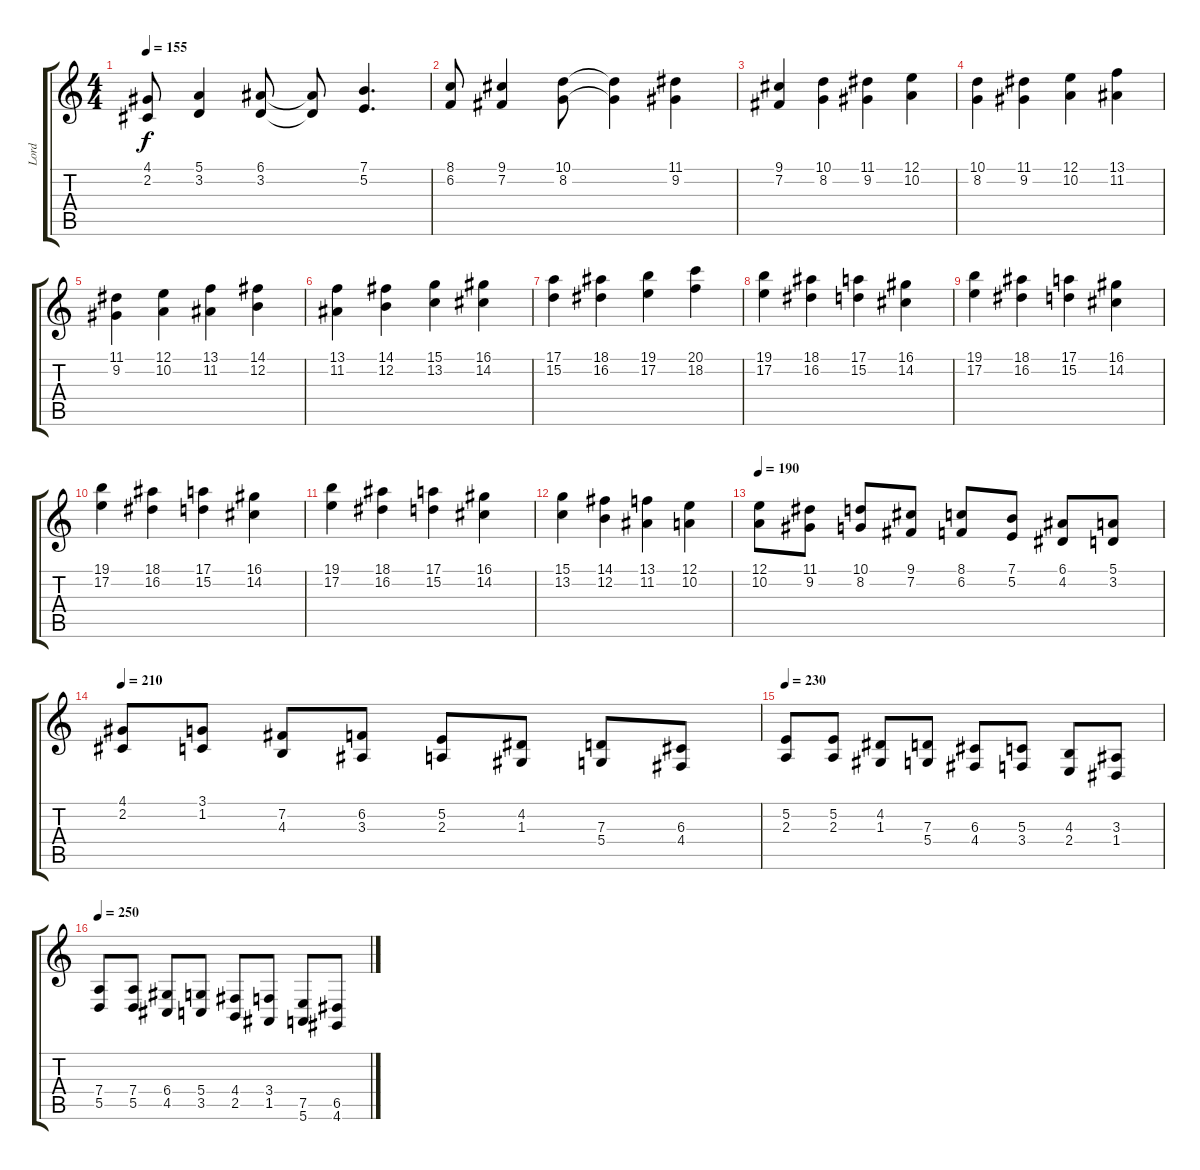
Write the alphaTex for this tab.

\track ("Lord" "Lord") {instrument marimba}
\staff {score tabs}
\tuning (E4 B3 G3 D3 A2 E2) {hide}
\ts (4 4)
\tempo 155
\clef g2
\ks c
(4.1 2.2).8{dy f} (5.1 3.2).4 (6.1 3.2).8 (6.1{t} 3.2{t}).8 (7.1 5.2).4{d} |
(8.1 6.2).8 (9.1 7.2).4 (10.1 8.2).8 (10.1{t} 8.2{t}).4 (11.1 9.2).4 |
(9.1 7.2).4 (10.1 8.2).4 (11.1 9.2).4 (12.1 10.2).4 |
(10.1 8.2).4 (11.1 9.2).4 (12.1 10.2).4 (13.1 11.2).4 |
(11.1 9.2).4 (12.1 10.2).4 (13.1 11.2).4 (14.1 12.2).4 |
(13.1 11.2).4 (14.1 12.2).4 (15.1 13.2).4 (16.1 14.2).4 |
(17.1 15.2).4 (18.1 16.2).4 (19.1 17.2).4 (20.1 18.2).4 |
(19.1 17.2).4 (18.1 16.2).4 (17.1 15.2).4 (16.1 14.2).4 |
(19.1 17.2).4 (18.1 16.2).4 (17.1 15.2).4 (16.1 14.2).4 |
(19.1 17.2).4 (18.1 16.2).4 (17.1 15.2).4 (16.1 14.2).4 |
(19.1 17.2).4 (18.1 16.2).4 (17.1 15.2).4 (16.1 14.2).4 |
(15.1 13.2).4 (14.1 12.2).4 (13.1 11.2).4 (12.1 10.2).4 |
\tempo 190
(12.1 10.2).8 (11.1 9.2).8 (10.1 8.2).8 (9.1 7.2).8 (8.1 6.2).8 (7.1 5.2).8 (6.1 4.2).8 (5.1 3.2).8 |
\tempo 210
(4.1 2.2).8 (3.1 1.2).8 (7.2 4.3).8 (6.2 3.3).8 (5.2 2.3).8 (4.2 1.3).8 (7.3 5.4).8 (6.3 4.4).8 |
\tempo 230
(5.2 2.3).8 (5.2 2.3).8 (4.2 1.3).8 (7.3 5.4).8 (6.3 4.4).8 (5.3 3.4).8 (4.3 2.4).8 (3.3 1.4).8 |
\tempo 250
(7.4 5.5).8 (7.4 5.5).8 (6.4 4.5).8 (5.4 3.5).8 (4.4 2.5).8 (3.4 1.5).8 (7.5 5.6).8 (6.5 4.6).8
